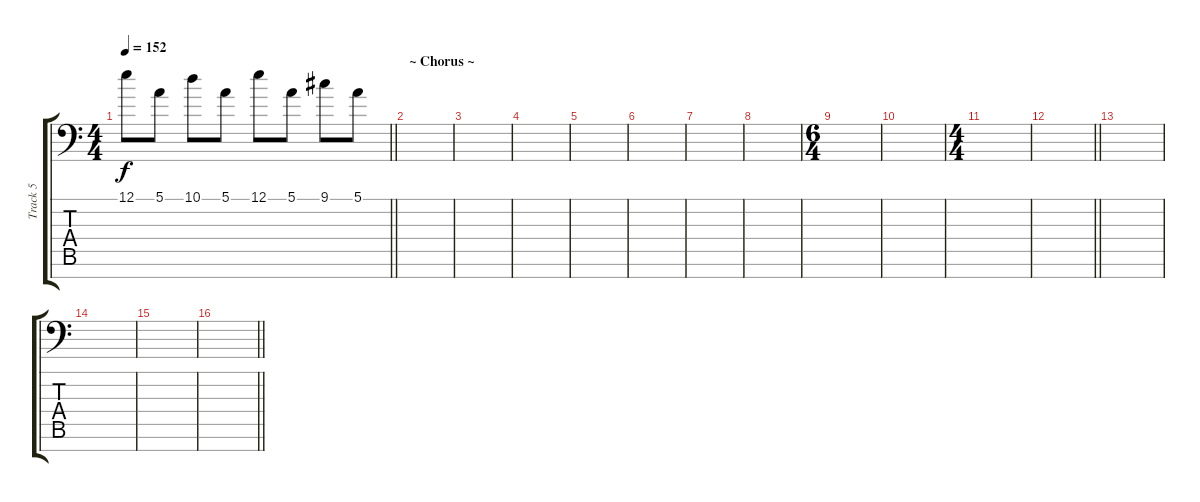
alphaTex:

\track ("Track 5" "Track 5") {instrument celesta}
\staff {score tabs}
\tuning (E4 B3 G3 D3 A2 E2 A1) {hide}
\ts (4 4)
\tempo 152
\clef f4
\barLineRight lightlight
\ks c
12.1.8{dy f} 5.1.8 10.1.8 5.1.8 12.1.8 5.1.8 9.1.8 5.1.8 |
\section ("" "~ Chorus ~")
|
|
|
|
|
|
|
\ts (6 4)
|
|
\ts (4 4)
|
\barLineRight lightlight
|
|
|
|
\barLineRight lightlight
